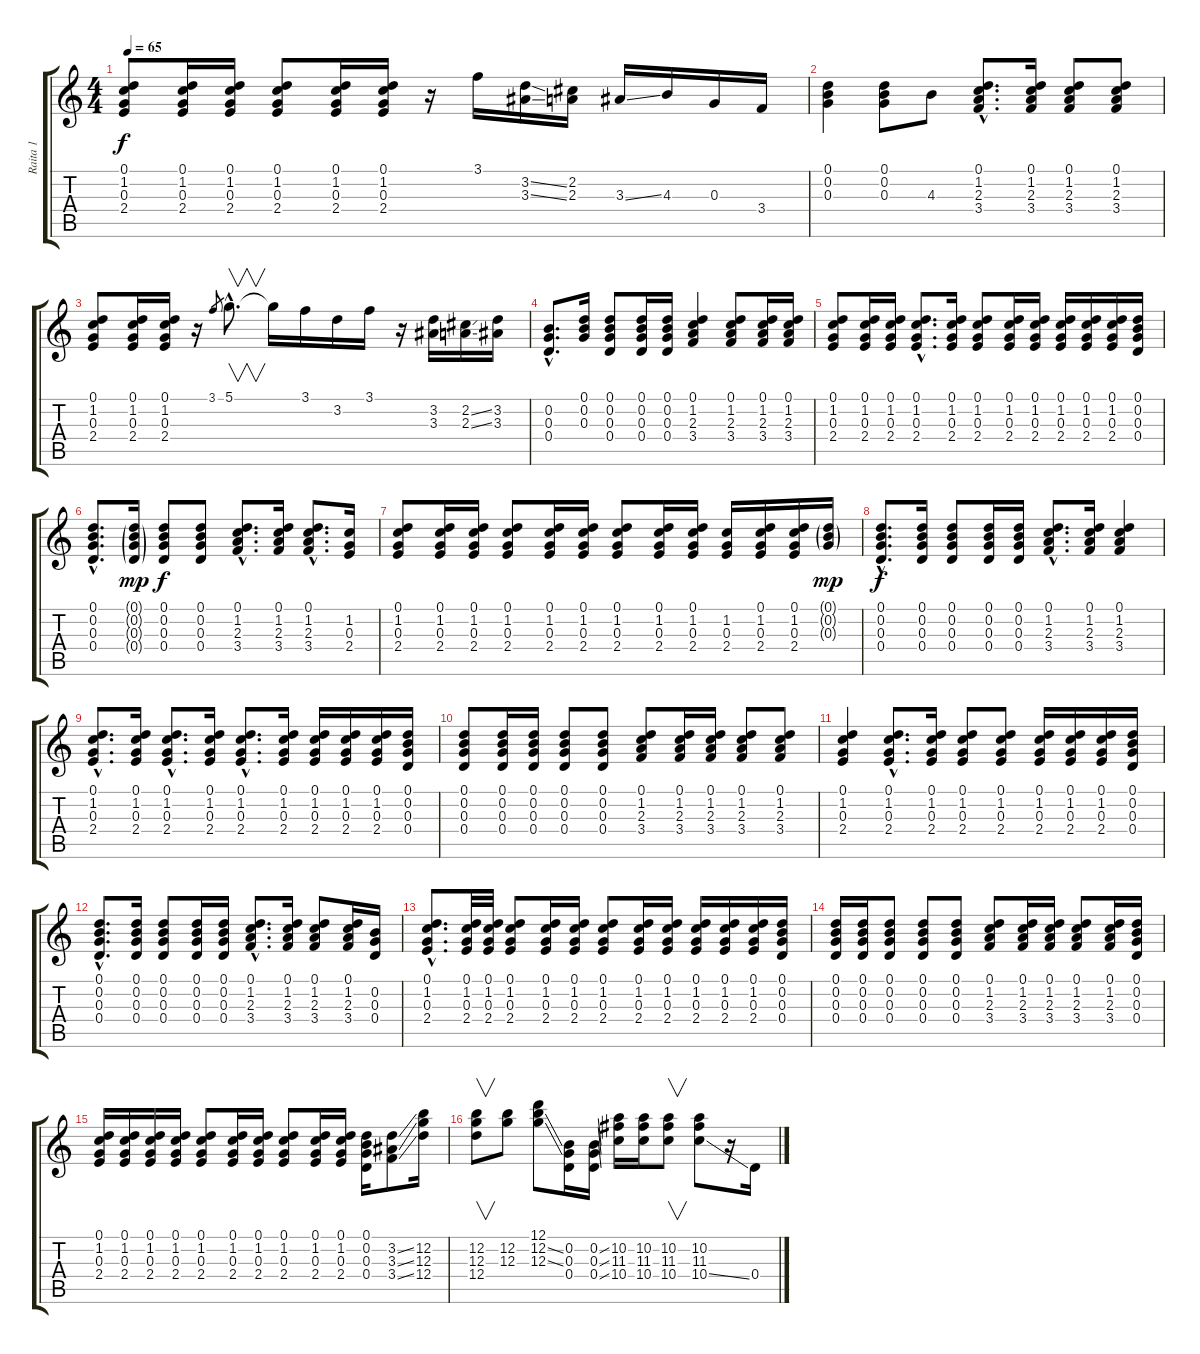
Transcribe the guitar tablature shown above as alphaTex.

\track ("Raita 1" "Raita 1") {instrument acousticguitarsteel}
\staff {score tabs}
\tuning (D4 B3 G3 D3 G2 D2) {hide}
\ts (4 4)
\tempo 65
\clef g2
\ks c
(0.1 1.2 0.3 2.4).8{dy f} (0.1 1.2 0.3 2.4).16 (0.1 1.2 0.3 2.4).16 (0.1 1.2 0.3 2.4).8 (0.1 1.2 0.3 2.4).16 (0.1 1.2 0.3 2.4).16 r.16 3.1.16 (3.2{ss} 3.3{ss}).16 (2.2 2.3).16 3.3{ss}.16 4.3.16 0.3.16 3.4.16 |
(0.1 0.2 0.3).4 (0.1 0.2 0.3).8 4.3.8 (0.1{hac} 1.2{hac} 2.3{hac} 3.4{hac}).8{d} (0.1 1.2 2.3 3.4).16 (0.1 1.2 2.3 3.4).8 (0.1 1.2 2.3 3.4).8 |
(0.1 1.2 0.3 2.4).8 (0.1 1.2 0.3 2.4).16 (0.1 1.2 0.3 2.4).16 r.16 3.1.8{gr} 5.1{hac}.8{v d} 5.1{t}.16 3.1.16 3.2.16 3.1.16 r.16 (3.2 3.3).16 (2.2{ss} 2.3{ss}).16 (3.2 3.3).16 |
(0.2{hac} 0.3{hac} 0.4{hac}).8{d} (0.1 0.2 0.3).16 (0.1 0.2 0.3 0.4).8 (0.1 0.2 0.3 0.4).16 (0.1 0.2 0.3 0.4).16 (0.1 1.2 2.3 3.4).4 (0.1 1.2 2.3 3.4).8 (0.1 1.2 2.3 3.4).16 (0.1 1.2 2.3 3.4).16 |
(0.1 1.2 0.3 2.4).8 (0.1 1.2 0.3 2.4).16 (0.1 1.2 0.3 2.4).16 (0.1{hac} 1.2{hac} 0.3{hac} 2.4{hac}).8{d} (0.1 1.2 0.3 2.4).16 (0.1 1.2 0.3 2.4).8 (0.1 1.2 0.3 2.4).16 (0.1 1.2 0.3 2.4).16 (0.1 1.2 0.3 2.4).16 (0.1 1.2 0.3 2.4).16 (0.1 1.2 0.3 2.4).16 (0.1 0.2 0.3 0.4).16 |
(0.1{hac} 0.2{hac} 0.3{hac} 0.4{hac}).8{d} (0.1{g} 0.2{g} 0.3{g} 0.4{g}).16{dy mp} (0.1 0.2 0.3 0.4).8{dy f} (0.1 0.2 0.3 0.4).8 (0.1{hac} 1.2{hac} 2.3{hac} 3.4{hac}).8{d} (0.1 1.2 2.3 3.4).16 (0.1{hac} 1.2{hac} 2.3{hac} 3.4{hac}).8{d} (1.2 0.3 2.4).16 |
(0.1 1.2 0.3 2.4).8 (0.1 1.2 0.3 2.4).16 (0.1 1.2 0.3 2.4).16 (0.1 1.2 0.3 2.4).8 (0.1 1.2 0.3 2.4).16 (0.1 1.2 0.3 2.4).16 (0.1 1.2 0.3 2.4).8 (0.1 1.2 0.3 2.4).16 (0.1 1.2 0.3 2.4).16 (1.2 0.3 2.4).16 (0.1 1.2 0.3 2.4).16 (0.1 1.2 0.3 2.4).16 (0.1{g} 0.2{g} 0.3{g}).16{dy mp} |
(0.1{hac} 0.2{hac} 0.3{hac} 0.4{hac}).8{d dy f} (0.1 0.2 0.3 0.4).16 (0.1 0.2 0.3 0.4).8 (0.1 0.2 0.3 0.4).16 (0.1 0.2 0.3 0.4).16 (0.1{hac} 1.2{hac} 2.3{hac} 3.4{hac}).8{d} (0.1 1.2 2.3 3.4).16 (0.1 1.2 2.3 3.4).4 |
(0.1{hac} 1.2{hac} 0.3{hac} 2.4{hac}).8{d} (0.1 1.2 0.3 2.4).16 (0.1{hac} 1.2{hac} 0.3{hac} 2.4{hac}).8{d} (0.1 1.2 0.3 2.4).16 (0.1{hac} 1.2{hac} 0.3{hac} 2.4{hac}).8{d} (0.1 1.2 0.3 2.4).16 (0.1 1.2 0.3 2.4).16 (0.1 1.2 0.3 2.4).16 (0.1 1.2 0.3 2.4).16 (0.1 0.2 0.3 0.4).16 |
(0.1 0.2 0.3 0.4).8 (0.1 0.2 0.3 0.4).16 (0.1 0.2 0.3 0.4).16 (0.1 0.2 0.3 0.4).8 (0.1 0.2 0.3 0.4).8 (0.1 1.2 2.3 3.4).8 (0.1 1.2 2.3 3.4).16 (0.1 1.2 2.3 3.4).16 (0.1 1.2 2.3 3.4).8 (0.1 1.2 2.3 3.4).8 |
(0.1 1.2 0.3 2.4).4 (0.1{hac} 1.2{hac} 0.3{hac} 2.4{hac}).8{d} (0.1 1.2 0.3 2.4).16 (0.1 1.2 0.3 2.4).8 (0.1 1.2 0.3 2.4).8 (0.1 1.2 0.3 2.4).16 (0.1 1.2 0.3 2.4).16 (0.1 1.2 0.3 2.4).16 (0.1 0.2 0.3 0.4).16 |
(0.1{hac} 0.2{hac} 0.3{hac} 0.4{hac}).8{d} (0.1 0.2 0.3 0.4).16 (0.1 0.2 0.3 0.4).8 (0.1 0.2 0.3 0.4).16 (0.1 0.2 0.3 0.4).16 (0.1{hac} 1.2{hac} 2.3{hac} 3.4{hac}).8{d} (0.1 1.2 2.3 3.4).16 (0.1 1.2 2.3 3.4).8 (0.1 1.2 2.3 3.4).16 (0.2 0.3 0.4).16 |
(0.1{hac} 1.2{hac} 0.3{hac} 2.4{hac}).8{d} (0.1 1.2 0.3 2.4).32 (0.1 1.2 0.3 2.4).32 (0.1 1.2 0.3 2.4).8 (0.1 1.2 0.3 2.4).16 (0.1 1.2 0.3 2.4).16 (0.1 1.2 0.3 2.4).8 (0.1 1.2 0.3 2.4).16 (0.1 1.2 0.3 2.4).16 (0.1 1.2 0.3 2.4).16 (0.1 1.2 0.3 2.4).16 (0.1 1.2 0.3 2.4).16 (0.1 0.2 0.3 0.4).16 |
(0.1 0.2 0.3 0.4).16 (0.1 0.2 0.3 0.4).16 (0.1 0.2 0.3 0.4).8 (0.1 0.2 0.3 0.4).8 (0.1 0.2 0.3 0.4).8 (0.1 1.2 2.3 3.4).8 (0.1 1.2 2.3 3.4).16 (0.1 1.2 2.3 3.4).16 (0.1 1.2 2.3 3.4).8 (0.1 1.2 2.3 3.4).16 (0.1 0.2 0.3 0.4).16 |
(0.1 1.2 0.3 2.4).16 (0.1 1.2 0.3 2.4).16 (0.1 1.2 0.3 2.4).16 (0.1 1.2 0.3 2.4).16 (0.1 1.2 0.3 2.4).8 (0.1 1.2 0.3 2.4).16 (0.1 1.2 0.3 2.4).16 (0.1 1.2 0.3 2.4).8 (0.1 1.2 0.3 2.4).16 (0.1 1.2 0.3 2.4).16 (0.1 0.2 0.3 0.4).16 (3.2{ss} 3.3{ss} 3.4{ss}).8 (12.2 12.3 12.4).16 |
(12.2 12.3 12.4).8{v} (12.2 12.3).8 (12.1 12.2{ss} 12.3{ss}).8 (0.2 0.3 0.4).16 (0.2{ss} 0.3{ss} 0.4{ss}).16 (10.2 11.3 10.4).16 (10.2 11.3 10.4).16 (10.2 11.3 10.4).8{v} (10.2{ss} 11.3 10.4{ss}).8 r.16 0.4.16
